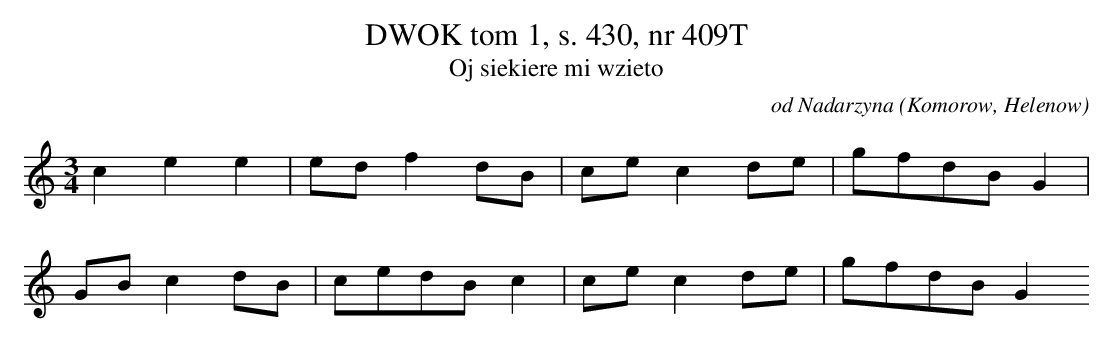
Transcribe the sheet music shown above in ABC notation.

X:1
T: DWOK tom 1, s. 430, nr 409T
T: Oj siekiere mi wzieto
O: od Nadarzyna (Komorow, Helenow)
M: 3/4
L: 1/8
K: C
c2e2e2 | edf2dB | cec2de | gfdBG2 |
GBc2dB | cedBc2 | cec2de | gfdBG2
